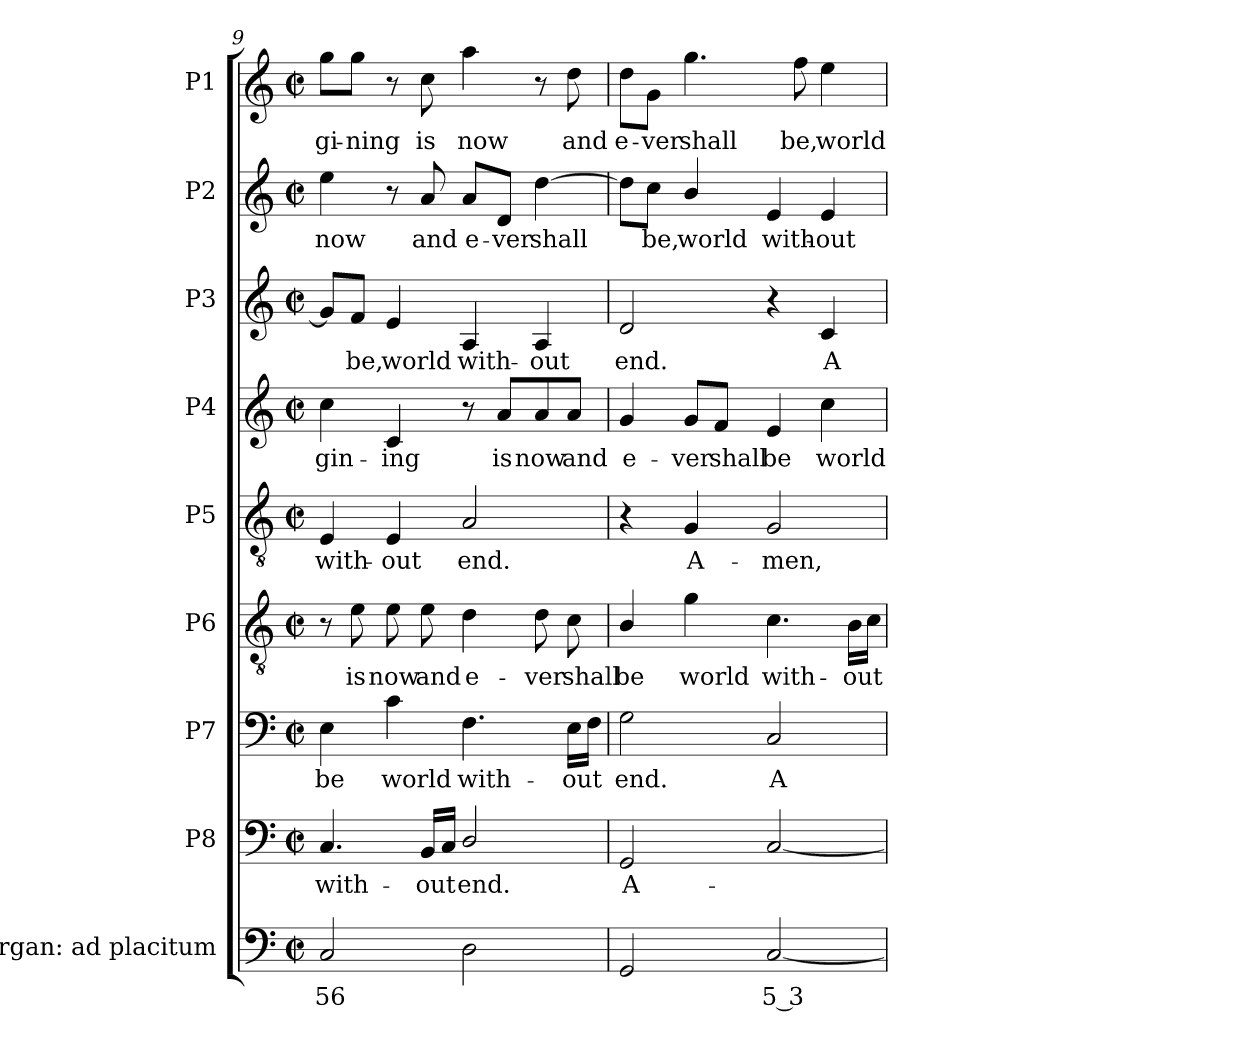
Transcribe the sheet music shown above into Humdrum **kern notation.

**kern	**text	**kern	**text	**kern	**text	**kern	**text	**kern	**text	**kern	**text	**kern	**text	**kern	**text	**kern	**text
*part9	*part9	*part8	*part8	*part7	*part7	*part6	*part6	*part5	*part5	*part4	*part4	*part3	*part3	*part2	*part2	*part1	*part1
*staff9	*staff9	*staff8	*staff8	*staff7	*staff7	*staff6	*staff6	*staff5	*staff5	*staff4	*staff4	*staff3	*staff3	*staff2	*staff2	*staff1	*staff1
*I"Organ: ad placitum	*	*I"P8	*	*I"P7	*	*I"P6	*	*I"P5	*	*I"P4	*	*I"P3	*	*I"P2	*	*I"P1	*
*I'Org.	*	*	*	*	*	*	*	*	*	*	*	*	*	*	*	*	*
!!LO:LB:g=z
*clefF4	*	*clefF4	*	*clefF4	*	*clefGv2	*	*clefGv2	*	*clefG2	*	*clefG2	*	*clefG2	*	*clefG2	*
*	*	*	*	*	*	*ITrd7c12	*	*ITrd7c12	*	*	*	*	*	*	*	*	*
*k[]	*	*k[]	*	*k[]	*	*k[]	*	*k[]	*	*k[]	*	*k[]	*	*k[]	*	*k[]	*
*C:	*	*C:	*	*C:	*	*C:	*	*C:	*	*C:	*	*C:	*	*C:	*	*C:	*
*M2/2	*	*M2/2	*	*M2/2	*	*M2/2	*	*M2/2	*	*M2/2	*	*M2/2	*	*M2/2	*	*M2/2	*
*met(c|)	*	*met(c|)	*	*met(c|)	*	*met(c|)	*	*met(c|)	*	*met(c|)	*	*met(c|)	*	*met(c|)	*	*met(c|)	*
=9	=9	=9	=9	=9	=9	=9	=9	=9	=9	=9	=9	=9	=9	=9	=9	=9	=9
!	!LO:LY:b:color=#000000	!	!	!	!	!	!	!	!	!	!	!	!	!	!	!	!
!	!	!	!LO:LY:b:color=#000000	!	!	!	!	!	!	!	!	!	!	!	!	!	!
!	!	!	!	!	!LO:LY:b:color=#000000	!	!	!	!	!	!	!	!	!	!	!	!
!	!	!	!	!	!	!	!	!	!LO:LY:b:color=#000000	!	!	!	!	!	!	!	!
!	!	!	!	!	!	!	!	!	!	!	!LO:LY:b:color=#000000	!	!	!	!	!	!
!	!	!	!	!	!	!	!	!	!	!	!	!	!	!	!LO:LY:b:color=#000000	!	!
!	!	!	!	!	!	!	!	!	!	!	!	!	!	!	!	!	!LO:LY:b:color=#000000
2Ci/	56	4.Ci/	with-	4Ei\	be	8r	.	4EEi/	with-	4cci\	-gin-	8gi/L]	.	4eei\	now	8ggi\L	-gi-
!	!	!	!	!	!	!	!LO:LY:b:color=#000000	!	!	!	!	!	!	!	!	!	!
!	!	!	!	!	!	!	!	!	!	!	!	!	!LO:LY:b:color=#000000	!	!	!	!
!	!	!	!	!	!	!	!	!	!	!	!	!	!	!	!	!	!LO:LY:b:color=#000000
.	.	.	.	.	.	8Ei\	is	.	.	.	.	8fi/J	be,	.	.	8ggi\J	-ning
!	!	!	!	!	!LO:LY:b:color=#000000	!	!	!	!	!	!	!	!	!	!	!	!
!	!	!	!	!	!	!	!LO:LY:b:color=#000000	!	!	!	!	!	!	!	!	!	!
!	!	!	!	!	!	!	!	!	!LO:LY:b:color=#000000	!	!	!	!	!	!	!	!
!	!	!	!	!	!	!	!	!	!	!	!LO:LY:b:color=#000000	!	!	!	!	!	!
!	!	!	!	!	!	!	!	!	!	!	!	!	!LO:LY:b:color=#000000	!	!	!	!
.	.	.	.	4ci\	world	8Ei\	now	4EEi/	-out	4ci/	-ing	4ei/	world	8r	.	8r	.
!	!	!	!LO:LY:b:color=#000000	!	!	!	!	!	!	!	!	!	!	!	!	!	!
!	!	!	!	!	!	!	!LO:LY:b:color=#000000	!	!	!	!	!	!	!	!	!	!
!	!	!	!	!	!	!	!	!	!	!	!	!	!	!	!LO:LY:b:color=#000000	!	!
!	!	!	!	!	!	!	!	!	!	!	!	!	!	!	!	!	!LO:LY:b:color=#000000
.	.	16BBi/LL	-out	.	.	8Ei\	and	.	.	.	.	.	.	8ai/	and	8cci\	is
.	.	16Ci/JJ	.	.	.	.	.	.	.	.	.	.	.	.	.	.	.
!	!	!	!LO:LY:b:color=#000000	!	!	!	!	!	!	!	!	!	!	!	!	!	!
!	!	!	!	!	!LO:LY:b:color=#000000	!	!	!	!	!	!	!	!	!	!	!	!
!	!	!	!	!	!	!	!LO:LY:b:color=#000000	!	!	!	!	!	!	!	!	!	!
!	!	!	!	!	!	!	!	!	!LO:LY:b:color=#000000	!	!	!	!	!	!	!	!
!	!	!	!	!	!	!	!	!	!	!	!	!	!LO:LY:b:color=#000000	!	!	!	!
!	!	!	!	!	!	!	!	!	!	!	!	!	!	!	!LO:LY:b:color=#000000	!	!
!	!	!	!	!	!	!	!	!	!	!	!	!	!	!	!	!	!LO:LY:b:color=#000000
2Di\	.	2Di/	end.	4.Fi\	with-	4Di\	e-	2AAi/	end.	8r	.	4Ai/	with-	8ai/L	e-	4aai\	now
!	!	!	!	!	!	!	!	!	!	!	!LO:LY:b:color=#000000	!	!	!	!	!	!
!	!	!	!	!	!	!	!	!	!	!	!	!	!	!	!LO:LY:b:color=#000000	!	!
.	.	.	.	.	.	.	.	.	.	8ai/L	is	.	.	8di/J	-ver	.	.
!	!	!	!	!	!	!	!LO:LY:b:color=#000000	!	!	!	!	!	!	!	!	!	!
!	!	!	!	!	!	!	!	!	!	!	!LO:LY:b:color=#000000	!	!	!	!	!	!
!	!	!	!	!	!	!	!	!	!	!	!	!	!LO:LY:b:color=#000000	!	!	!	!
!	!	!	!	!	!	!	!	!	!	!	!	!	!	!	!LO:LY:b:color=#000000	!	!
.	.	.	.	.	.	8Di\	-ver	.	.	8ai/	now	4Ai/	-out	[4ddi\	shall	8r	.
!	!	!	!	!	!LO:LY:b:color=#000000	!	!	!	!	!	!	!	!	!	!	!	!
!	!	!	!	!	!	!	!LO:LY:b:color=#000000	!	!	!	!	!	!	!	!	!	!
!	!	!	!	!	!	!	!	!	!	!	!LO:LY:b:color=#000000	!	!	!	!	!	!
!	!	!	!	!	!	!	!	!	!	!	!	!	!	!	!	!	!LO:LY:b:color=#000000
.	.	.	.	16Ei\LL	-out	8Ci\	shall	.	.	8ai/J	and	.	.	.	.	8ddi\	and
.	.	.	.	16Fi\JJ	.	.	.	.	.	.	.	.	.	.	.	.	.
=10	=10	=10	=10	=10	=10	=10	=10	=10	=10	=10	=10	=10	=10	=10	=10	=10	=10
!	!	!	!LO:LY:b:color=#000000	!	!	!	!	!	!	!	!	!	!	!	!	!	!
!	!	!	!	!	!LO:LY:b:color=#000000	!	!	!	!	!	!	!	!	!	!	!	!
!	!	!	!	!	!	!	!LO:LY:b:color=#000000	!	!	!	!	!	!	!	!	!	!
!	!	!	!	!	!	!	!	!	!	!	!LO:LY:b:color=#000000	!	!	!	!	!	!
!	!	!	!	!	!	!	!	!	!	!	!	!	!LO:LY:b:color=#000000	!	!	!	!
!	!	!	!	!	!	!	!	!	!	!	!	!	!	!	!	!	!LO:LY:b:color=#000000
2GGi/	.	2GGi/	A-	2Gi\	end.	4BBi/	be	4r	.	4gi/	e-	2di/	end.	8ddi\L]	.	8ddi\L	e-
!	!	!	!	!	!	!	!	!	!	!	!	!	!	!	!LO:LY:b:color=#000000	!	!
!	!	!	!	!	!	!	!	!	!	!	!	!	!	!	!	!	!LO:LY:b:color=#000000
.	.	.	.	.	.	.	.	.	.	.	.	.	.	8cci\J	be,	8gi\J	-ver
!	!	!	!	!	!	!	!LO:LY:b:color=#000000	!	!	!	!	!	!	!	!	!	!
!	!	!	!	!	!	!	!	!	!LO:LY:b:color=#000000	!	!	!	!	!	!	!	!
!	!	!	!	!	!	!	!	!	!	!	!LO:LY:b:color=#000000	!	!	!	!	!	!
!	!	!	!	!	!	!	!	!	!	!	!	!	!	!	!LO:LY:b:color=#000000	!	!
!	!	!	!	!	!	!	!	!	!	!	!	!	!	!	!	!	!LO:LY:b:color=#000000
.	.	.	.	.	.	4Gi\	world	4GGi/	A-	8gi/L	-ver	.	.	4bi/	world	4.ggi\	shall
!	!	!	!	!	!	!	!	!	!	!	!LO:LY:b:color=#000000	!	!	!	!	!	!
.	.	.	.	.	.	.	.	.	.	8fi/J	shall	.	.	.	.	.	.
!	!LO:LY:b:color=#000000	!	!	!	!	!	!	!	!	!	!	!	!	!	!	!	!
!	!	!	!	!	!LO:LY:b:color=#000000	!	!	!	!	!	!	!	!	!	!	!	!
!	!	!	!	!	!	!	!LO:LY:b:color=#000000	!	!	!	!	!	!	!	!	!	!
!	!	!	!	!	!	!	!	!	!LO:LY:b:color=#000000	!	!	!	!	!	!	!	!
!	!	!	!	!	!	!	!	!	!	!	!LO:LY:b:color=#000000	!	!	!	!	!	!
!	!	!	!	!	!	!	!	!	!	!	!	!	!	!	!LO:LY:b:color=#000000	!	!
[2Ci/	5 3	[2Ci/	.	2Ci/	A-	4.Ci\	with-	2GGi/	-men,	4ei/	be	4r	.	4ei/	with-	.	.
!	!	!	!	!	!	!	!	!	!	!	!	!	!	!	!	!	!LO:LY:b:color=#000000
.	.	.	.	.	.	.	.	.	.	.	.	.	.	.	.	8ffi\	be,
!	!	!	!	!	!	!	!	!	!	!	!LO:LY:b:color=#000000	!	!	!	!	!	!
!	!	!	!	!	!	!	!	!	!	!	!	!	!LO:LY:b:color=#000000	!	!	!	!
!	!	!	!	!	!	!	!	!	!	!	!	!	!	!	!LO:LY:b:color=#000000	!	!
!	!	!	!	!	!	!	!	!	!	!	!	!	!	!	!	!	!LO:LY:b:color=#000000
.	.	.	.	.	.	.	.	.	.	4cci\	world	4ci/	A-	4ei/	-out	4eei\	world
!	!	!	!	!	!	!	!LO:LY:b:color=#000000	!	!	!	!	!	!	!	!	!	!
.	.	.	.	.	.	16BBi\LL	-out	.	.	.	.	.	.	.	.	.	.
.	.	.	.	.	.	16Ci\JJ	.	.	.	.	.	.	.	.	.	.	.
=	=	=	=	=	=	=	=	=	=	=	=	=	=	=	=	=	=
*-	*-	*-	*-	*-	*-	*-	*-	*-	*-	*-	*-	*-	*-	*-	*-	*-	*-
